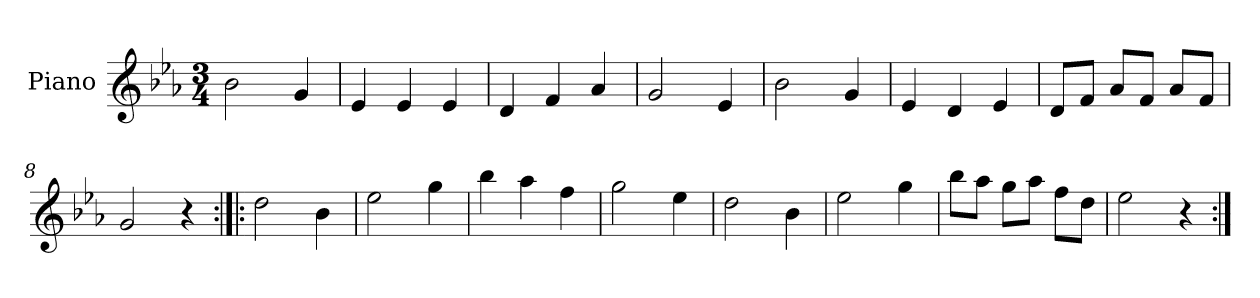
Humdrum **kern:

**kern
*part1
*staff1
*I"Piano
*I'Pno.
*clefG2
*k[b-e-a-]
*M3/4
=1
2b-\
4g/
=2
4e-/
4e-/
4e-/
=3
4d/
4f/
4a-/
=4
2g/
4e-/
=5
2b-\
4g/
=6
4e-/
4d/
4e-/
=7
8d/L
8f/J
8a-/L
8f/J
8a-/L
8f/J
=8
2g/
4r
=9:|!|:
2dd\
4b-\
=10
2ee-\
4gg\
=11
4bb-\
4aa-\
4ff\
=12
2gg\
4ee-\
=13
2dd\
4b-\
=14
2ee-\
4gg\
=15
8bb-\L
8aa-\J
8gg\L
8aa-\J
8ff\L
8dd\J
=16
2ee-\
4r
=:|!
*-
